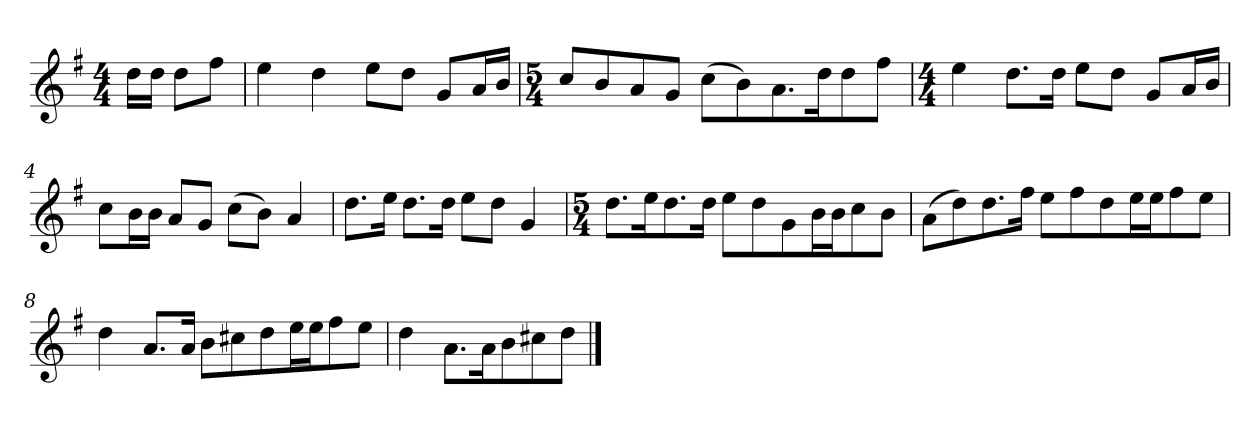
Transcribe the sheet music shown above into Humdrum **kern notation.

**kern
*part1
*staff1
*k[f#]
*M4/4
*MM120
=
16ddLL
16ddJJ
8ddL
8ff#J
=1
4ee
4dd
8eeL
8ddJ
8gL
16aL
16bJJ
=2
*M5/4
8ccL
8b
8a
8gJ
(8ccL
8b)
8.a
16ddk
8dd
8ff#J
=3
*M4/4
4ee
8.ddL
16ddJk
8eeL
8ddJ
8gL
16aL
16bJJ
=4
8ccL
16bL
16bJJ
8aL
8gJ
(8ccL
8bJ)
4a
=5
8.ddL
16eeJk
8.ddL
16ddJk
8eeL
8ddJ
4g
=6
*M5/4
8.ddL
16eek
8.dd
16ddJk
8eeL
8dd
8g
16bL
16bJ
8cc
8bJ
=7
(8aL
8dd)
8.dd
16ff#Jk
8eeL
8ff#
8dd
16eeL
16eeJ
8ff#
8eeJ
=8
4dd
8.aL
16aJk
8bL
8cc#X
8dd
16eeL
16eeJ
8ff#
8eeJ
=9
4dd
8.aL
16aK
8b
8cc#X
8ddJ
==
*-
